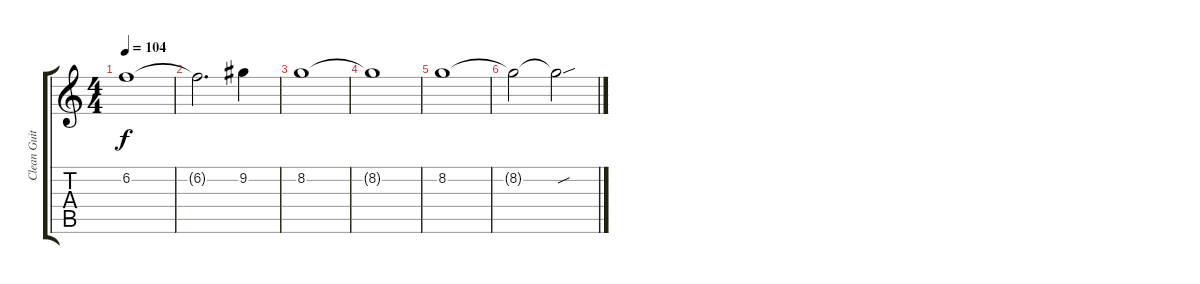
\track ("Clean Guitar" "Clean Guit") {instrument electricguitarmuted}
\staff {score tabs}
\tuning (E4 B3 G3 D3 A2 E2) {hide}
\ts (4 4)
\tempo 104
\clef g2
\ks c
6.2.1{dy f volume 12} |
6.2{t}.2{d} 9.2.4 |
8.2.1 |
8.2{t}.1 |
8.2.1 |
8.2{t}.2 8.2{sou t}.2
